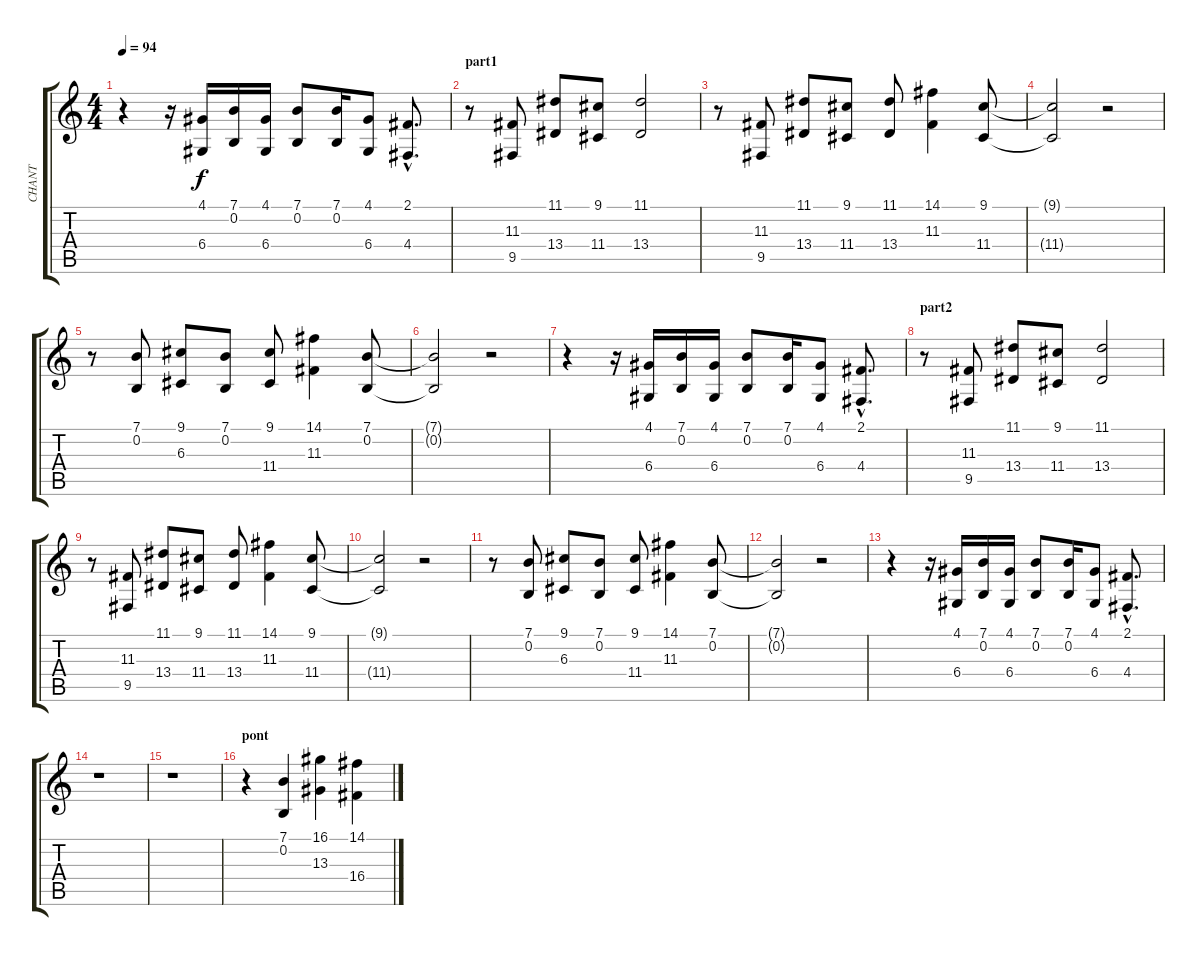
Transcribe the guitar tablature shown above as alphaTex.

\track ("CHANT" "CHANT") {instrument acousticgrandpiano}
\staff {score tabs}
\tuning (E4 B3 G3 D3 A2 E2) {hide}
\ts (4 4)
\tempo 94
\clef g2
\ks c
r.4{dy f} r.16 (4.1 6.4).16 (7.1 0.2).16 (4.1 6.4).16 (7.1 0.2).8 (7.1 0.2).16 (4.1 6.4).8 (2.1{hac} 4.4{hac}).8{d} |
\section ("" "part1")
r.8 (11.3 9.5).8 (11.1 13.4).8 (9.1 11.4).8 (11.1 13.4).2 |
r.8 (11.3 9.5).8 (11.1 13.4).8 (9.1 11.4).8 (11.1 13.4).8 (14.1 11.3).4 (9.1 11.4).8 |
(9.1{t} 11.4{t}).2 r.2 |
r.8 (7.1 0.2).8 (9.1 6.3).8 (7.1 0.2).8 (9.1 11.4).8 (14.1 11.3).4 (7.1 0.2).8 |
(7.1{t} 0.2{t}).2 r.2 |
r.4 r.16 (4.1 6.4).16 (7.1 0.2).16 (4.1 6.4).16 (7.1 0.2).8 (7.1 0.2).16 (4.1 6.4).8 (2.1{hac} 4.4{hac}).8{d} |
\section ("" "part2")
r.8 (11.3 9.5).8 (11.1 13.4).8 (9.1 11.4).8 (11.1 13.4).2 |
r.8 (11.3 9.5).8 (11.1 13.4).8 (9.1 11.4).8 (11.1 13.4).8 (14.1 11.3).4 (9.1 11.4).8 |
(9.1{t} 11.4{t}).2 r.2 |
r.8 (7.1 0.2).8 (9.1 6.3).8 (7.1 0.2).8 (9.1 11.4).8 (14.1 11.3).4 (7.1 0.2).8 |
(7.1{t} 0.2{t}).2 r.2 |
r.4 r.16 (4.1 6.4).16 (7.1 0.2).16 (4.1 6.4).16 (7.1 0.2).8 (7.1 0.2).16 (4.1 6.4).8 (2.1{hac} 4.4{hac}).8{d} |
r.1 |
r.1 |
\section ("" "pont")
r.4 (7.1 0.2).4 (16.1 13.3).4 (14.1 16.4).4
